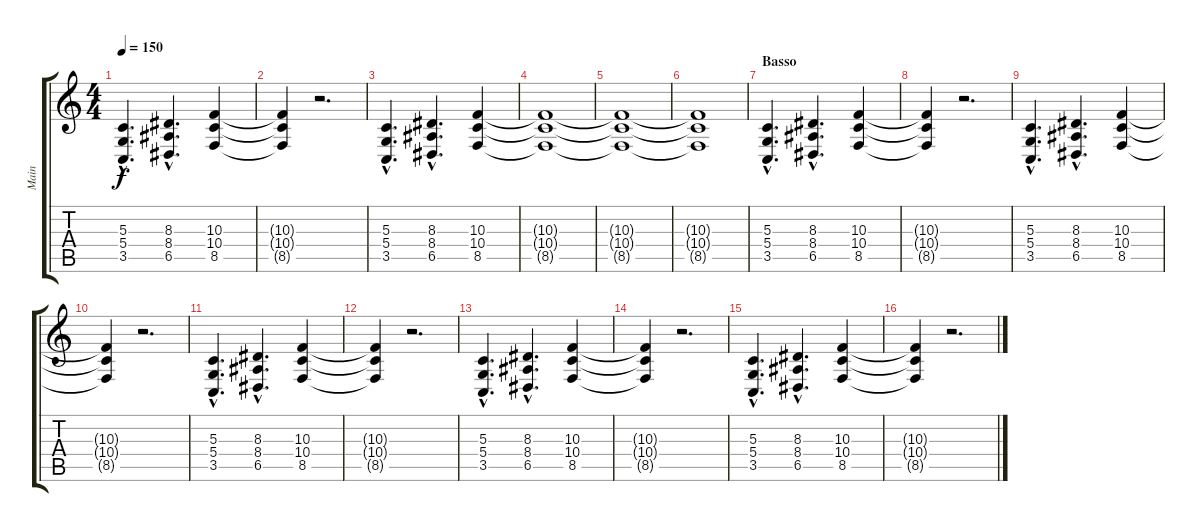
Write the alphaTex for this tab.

\track ("Main" "Main") {instrument lead5charang}
\staff {score tabs}
\tuning (E4 B3 G3 D3 A2 E2) {hide}
\ts (4 4)
\tempo 150
\clef g2
\ks c
(5.3{hac} 5.4{hac} 3.5{hac}).4{d dy f} (8.3{hac} 8.4{hac} 6.5{hac}).4{d} (10.3 10.4 8.5).4 |
(10.3{t} 10.4{t} 8.5{t}).4 r.2{d} |
(5.3{hac} 5.4{hac} 3.5{hac}).4{d} (8.3{hac} 8.4{hac} 6.5{hac}).4{d} (10.3 10.4 8.5).4{volume 0} |
(10.3{t} 10.4{t} 8.5{t}).1 |
(10.3{t} 10.4{t} 8.5{t}).1 |
(10.3{t} 10.4{t} 8.5{t}).1 |
\section ("" "Basso")
(5.3{hac} 5.4{hac} 3.5{hac}).4{d volume 9} (8.3{hac} 8.4{hac} 6.5{hac}).4{d} (10.3 10.4 8.5).4 |
(10.3{t} 10.4{t} 8.5{t}).4 r.2{d} |
(5.3{hac} 5.4{hac} 3.5{hac}).4{d} (8.3{hac} 8.4{hac} 6.5{hac}).4{d} (10.3 10.4 8.5).4 |
(10.3{t} 10.4{t} 8.5{t}).4 r.2{d} |
(5.3{hac} 5.4{hac} 3.5{hac}).4{d} (8.3{hac} 8.4{hac} 6.5{hac}).4{d} (10.3 10.4 8.5).4 |
(10.3{t} 10.4{t} 8.5{t}).4 r.2{d} |
(5.3{hac} 5.4{hac} 3.5{hac}).4{d} (8.3{hac} 8.4{hac} 6.5{hac}).4{d} (10.3 10.4 8.5).4 |
(10.3{t} 10.4{t} 8.5{t}).4 r.2{d} |
(5.3{hac} 5.4{hac} 3.5{hac}).4{d} (8.3{hac} 8.4{hac} 6.5{hac}).4{d} (10.3 10.4 8.5).4 |
(10.3{t} 10.4{t} 8.5{t}).4 r.2{d}
